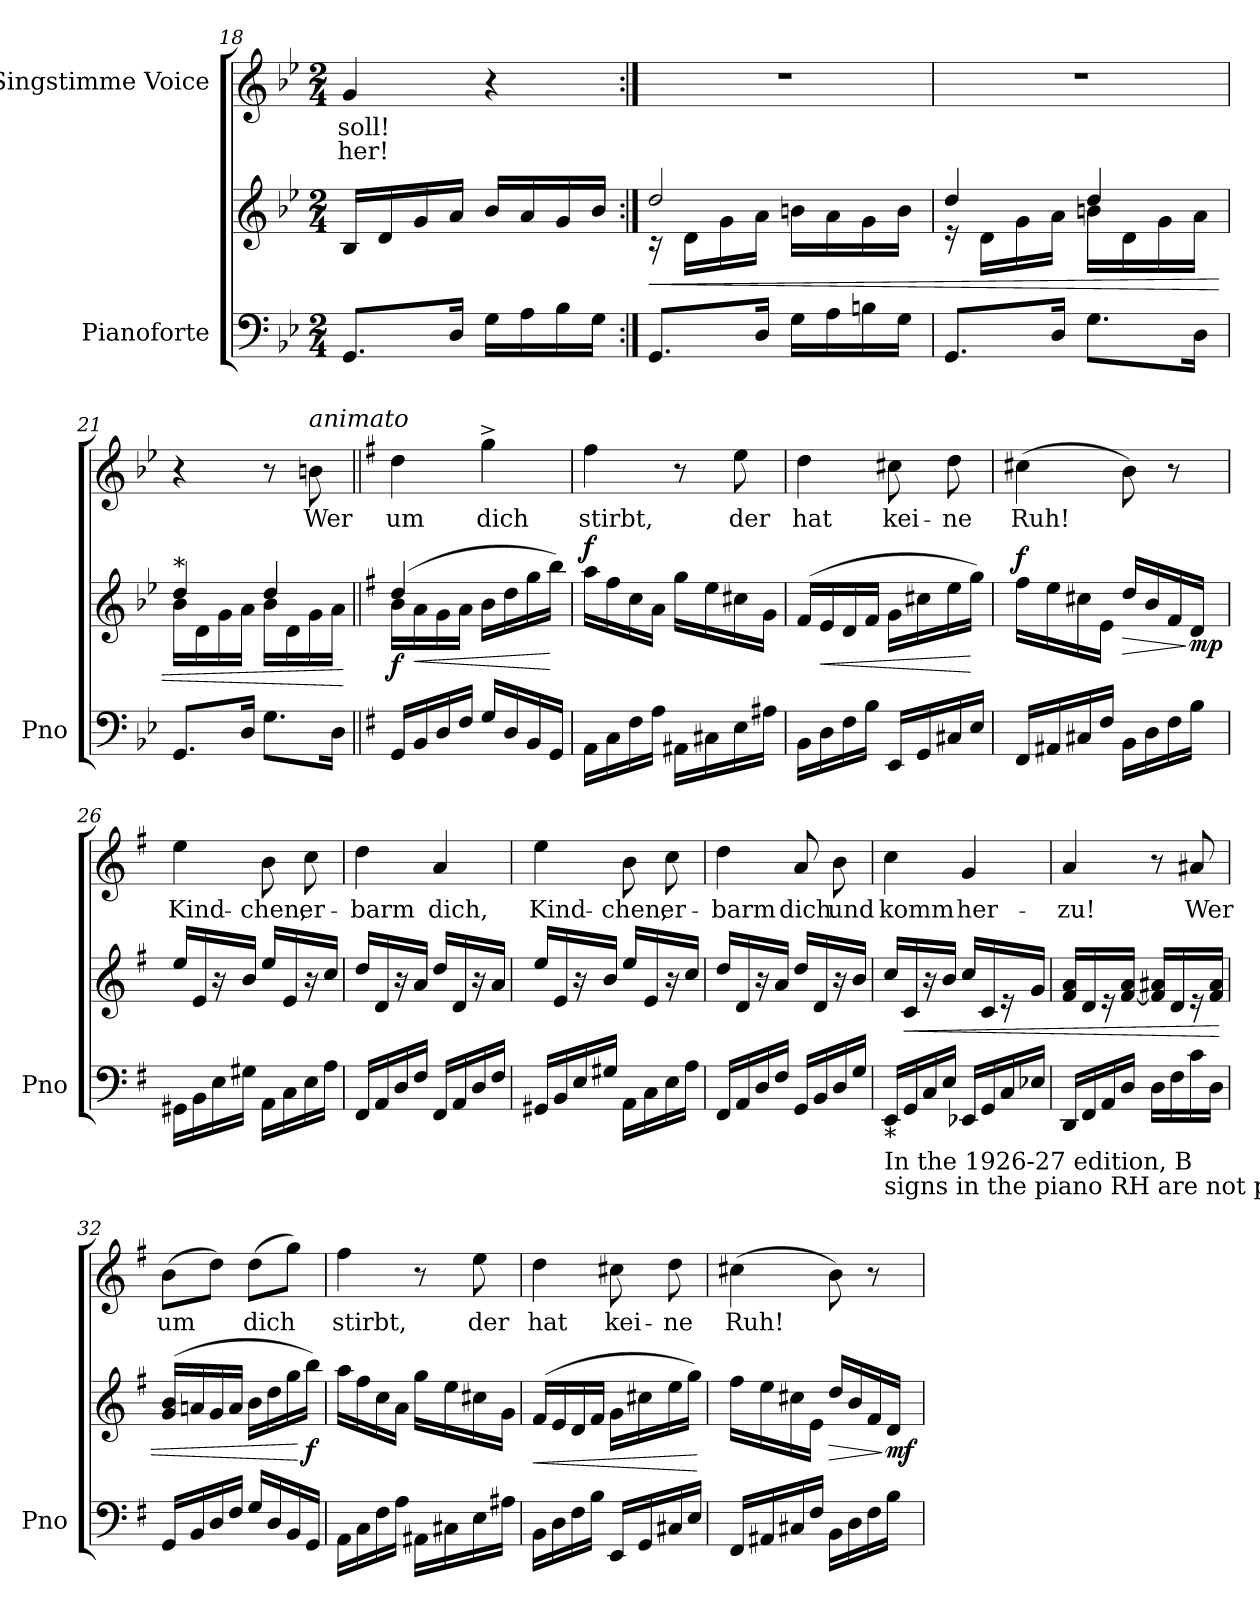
**kern	**kern	**dynam	**kern	**text	**text
*part2	*part2	*part2	*part1	*part1	*part1
*staff3	*staff2	*staff2/3	*staff1	*staff1	*staff1
*I"Pianoforte	*	*	*I"Singstimme Voice	*	*
*I'Pno	*	*	*	*	*
*clefF4	*clefG2	*	*clefG2	*	*
*k[b-e-]	*k[b-e-]	*	*k[b-e-]	*	*
*M2/4	*M2/4	*	*M2/4	*	*
=18	=18	=18	=18	=18	=18
!	!	!	!	!LO:LY:b	!LO:LY:b
8.GG/L	16B-/LL	.	4g/	soll!	-her!
.	16d/	.	.	.	.
.	16g/	.	.	.	.
16D/Jk	16a/JJ	.	.	.	.
16G\LL	16b-/LL	.	4r	.	.
16A\	16a/	.	.	.	.
16B-\	16g/	.	.	.	.
16G\JJ	16b-/JJ	.	.	.	.
!!LO:PB:g=z
=19:|!	=19:|!	=19:|!	=19:|!	=19:|!	=19:|!
!	!LO:TX:a:i:t=animato	!	!	!	!
!	!	!LO:HP:b	!	!	!
*	*^	*	*	*	*
8.GG/L	2dd/	16r	<	2r	.	.
.	.	16d\LL	.	.	.	.
.	.	16g\	.	.	.	.
16D/Jk	.	16a\JJ	.	.	.	.
16G\LL	.	16bn\LL	.	.	.	.
16A\	.	16a\	.	.	.	.
16Bn\	.	16g\	.	.	.	.
16G\JJ	.	16b\JJ	.	.	.	.
=20	=20	=20	=20	=20	=20	=20
8.GG/L	4dd/	16r	.	2r	.	.
.	.	16d\LL	.	.	.	.
.	.	16g\	.	.	.	.
16D/Jk	.	16a\JJ	.	.	.	.
8.G\L	4dd/	16bn\LL	.	.	.	.
.	.	16d\	.	.	.	.
.	.	16g\	.	.	.	.
16D\Jk	.	16a\JJ	.	.	.	.
=21	=21	=21	=21	=21	=21	=21
!	!LO:TX:a:t=*	!	!	!	!	!
8.GG/L	4dd/	16b-\LL	.	4r	.	.
.	.	16d\	.	.	.	.
.	.	16g\	.	.	.	.
16D/Jk	.	16a\JJ	.	.	.	.
8.G\L	4dd/	16b-\LL	.	8r	.	.
.	.	16d\	.	.	.	.
!	!	!	!	!LO:TX:a:i:t=animato	!	!
!	!	!	!	!	!LO:LY:b	!
.	.	16g\	.	8bn\	Wer	.
16D\Jk	.	16a\JJ	.	.	.	.
*	*v	*v	*	*	*	*
.	.	[	.	.	.
!!LO:LB:g=z
=22||	=22||	=22||	=22||	=22||	=22||
*k[f#]	*k[f#]	*	*k[f#]	*	*
*	*^	*	*	*	*
!	!	!	!LO:DY:b	!	!LO:LY:b	!
16GG/LL	(>4dd/	16b\LL	f	4dd\	um	.
!	!	!	!LO:HP:b	!	!	!
16BB/	.	16a\	<	.	.	.
16D/	.	16g\	.	.	.	.
16F#/JJ	.	16a\JJ	.	.	.	.
!	!	!	!	!	!LO:LY:b	!
16G/LL	4ryy	16b\LL	.	4gg^\	dich	.
16D/	.	16dd\	.	.	.	.
16BB/	.	16gg\	.	.	.	.
16GG/JJ	.	16bb\JJ)	[	.	.	.
=23	=23	=23	=23	=23	=23	=23
!	!	!	!LO:DY:a	!	!LO:LY:b	!
*	*v	*v	*	*	*	*
16AA\LL	16aa\LL	f	4ff#\	stirbt,	.
16C\	16ff#\	.	.	.	.
16F#\	16cc\	.	.	.	.
16A\JJ	16a\JJ	.	.	.	.
16AA#X\LL	16gg\LL	.	8r	.	.
16C#X\	16ee\	.	.	.	.
!	!	!	!	!LO:LY:b	!
16E\	16cc#X\	.	8ee\	der	.
16A#X\JJ	16g\JJ	.	.	.	.
=24	=24	=24	=24	=24	=24
!	!	!	!	!LO:LY:b	!
16BB\LL	(>16f#/LL	.	4dd\	hat	.
!	!	!LO:HP:b	!	!	!
16D\	16e/	<	.	.	.
16F#\	16d/	.	.	.	.
16B\JJ	16f#/JJ	.	.	.	.
!	!	!	!	!LO:LY:b	!
16EE/LL	16g\LL	.	8cc#X\	kei-	.
16GG/	16cc#X\	.	.	.	.
!	!	!	!	!LO:LY:b	!
16C#X/	16ee\	.	8dd\	-ne	.
16E/JJ	16gg\JJ)	[	.	.	.
=25	=25	=25	=25	=25	=25
!	!	!LO:DY:a	!	!LO:LY:b	!
16FF#/LL	16ff#\LL	f	(>4cc#X\	Ruh!	.
16AA#X/	16ee\	.	.	.	.
16C#X/	16cc#X\	.	.	.	.
16F#/JJ	16e\JJ	.	.	.	.
!	!	!LO:HP:b	!	!	!
16BB\LL	16dd/LL	>	8b\)	.	.
16D\	16b/	.	.	.	.
16F#\	16f#/	.	8r	.	.
!	!	!LO:DY:n=1:b	!	!	!
16B\JJ	16d/JJ	] mp	.	.	.
!!LO:LB:g=z
=26	=26	=26	=26	=26	=26
!	!	!LO:DY:b	!	!LO:LY:b	!
!	!	!LO:DY:n=1:b	!	!	!
16GG#X\LL	16ee/LL	p other-dynamics	4ee\	Kind-	.
16BB\	16e/	.	.	.	.
16E\	16r	.	.	.	.
16G#X\JJ	16b/JJ	.	.	.	.
!	!	!	!	!LO:LY:b	!
16AA\LL	16ee/LL	.	8b\	-chen,	.
16C\	16e/	.	.	.	.
!	!	!	!	!LO:LY:b	!
16E\	16r	.	8cc\	er-	.
16A\JJ	16cc/JJ	.	.	.	.
=27	=27	=27	=27	=27	=27
!	!	!	!	!LO:LY:b	!
16FF#/LL	16dd/LL	.	4dd\	-barm	.
16AA/	16d/	.	.	.	.
16D/	16r	.	.	.	.
16F#/JJ	16a/JJ	.	.	.	.
!	!	!	!	!LO:LY:b	!
16FF#/LL	16dd/LL	.	4a/	dich,	.
16AA/	16d/	.	.	.	.
16D/	16r	.	.	.	.
16F#/JJ	16a/JJ	.	.	.	.
=28	=28	=28	=28	=28	=28
!	!	!	!	!LO:LY:b	!
16GG#X/LL	16ee/LL	.	4ee\	Kind-	.
16BB/	16e/	.	.	.	.
16E/	16r	.	.	.	.
16G#X/JJ	16b/JJ	.	.	.	.
!	!	!	!	!LO:LY:b	!
16AA\LL	16ee/LL	.	8b\	-chen,	.
16C\	16e/	.	.	.	.
!	!	!	!	!LO:LY:b	!
16E\	16r	.	8cc\	er-	.
16A\JJ	16cc/JJ	.	.	.	.
=29	=29	=29	=29	=29	=29
!	!	!	!	!LO:LY:b	!
16FF#/LL	16dd/LL	.	4dd\	-barm	.
16AA/	16d/	.	.	.	.
16D/	16r	.	.	.	.
16F#/JJ	16a/JJ	.	.	.	.
!	!	!	!	!LO:LY:b	!
16GG/LL	16dd/LL	.	8a/	dich	.
16BB/	16d/	.	.	.	.
!	!	!	!	!LO:LY:b	!
16D/	16r	.	8b\	und	.
16G/JJ	16b/JJ	.	.	.	.
!!LO:LB:g=z
=30	=30	=30	=30	=30	=30
!LO:TX:b:t=*	!	!	!	!	!
!LO:TX:b:t=In the 1926-27 edition, B	!	!	!	!	!
!LO:TX:b:t=signs in the piano RH are not present in measure 21	!	!	!	!	!
!	!	!	!	!LO:LY:b	!
16EE/LL	16cc/LL	.	4cc\	komm	.
!	!	!LO:HP:b	!	!	!
16GG/	16c/	<	.	.	.
16C/	16r	.	.	.	.
16E/JJ	16b/JJ	.	.	.	.
!	!	!	!	!LO:LY:b	!
16EE-X/LL	16cc/LL	.	4g/	her-	.
16GG/	16c/	.	.	.	.
16C/	16r	.	.	.	.
16E-X/JJ	16g/JJ	.	.	.	.
=31	=31	=31	=31	=31	=31
!	!	!	!	!LO:LY:b	!
16DD/LL	16f#/ 16a/LL	.	4a/	-zu!	.
16FF#/	16d/	.	.	.	.
16AA/	16r	.	.	.	.
16D/JJ	[16f#/ 16a/JJ	.	.	.	.
16D\LL	16f#/] 16a#X/LL	.	8r	.	.
16F#\	16d/	.	.	.	.
!	!	!	!	!LO:LY:b	!
16c\	16r	.	8a#X/	Wer	.
16D\JJ	16f#/ 16a#/JJ	.	.	.	.
=32	=32	=32	=32	=32	=32
!	!	!	!	!LO:LY:b	!
16GG/LL	(>16g/ 16b/LL	.	(>8b\L	um	.
16BB/	16an/	.	.	.	.
16D/	16g/	.	8dd\J)	.	.
16F#/JJ	16a/JJ	.	.	.	.
!	!	!	!	!LO:LY:b	!
16G/LL	16b\LL	.	(>8dd\L	dich	.
16D/	16dd\	.	.	.	.
16BB/	16gg\	.	8gg\J)	.	.
!	!	!LO:DY:n=1:b	!	!	!
16GG/JJ	16bb\JJ)	[ f	.	.	.
=33	=33	=33	=33	=33	=33
!	!	!	!	!LO:LY:b	!
16AA\LL	16aa\LL	.	4ff#\	stirbt,	.
16C\	16ff#\	.	.	.	.
16F#\	16cc\	.	.	.	.
16A\JJ	16a\JJ	.	.	.	.
16AA#X\LL	16gg\LL	.	8r	.	.
16C#X\	16ee\	.	.	.	.
!	!	!	!	!LO:LY:b	!
16E\	16cc#X\	.	8ee\	der	.
16A#X\JJ	16g\JJ	.	.	.	.
!!LO:PB:g=z
=34	=34	=34	=34	=34	=34
!	!	!LO:HP:b	!	!LO:LY:b	!
16BB\LL	(>16f#/LL	<	4dd\	hat	.
16D\	16e/	.	.	.	.
16F#\	16d/	.	.	.	.
16B\JJ	16f#/JJ	.	.	.	.
!	!	!	!	!LO:LY:b	!
16EE/LL	16g\LL	.	8cc#X\	kei-	.
16GG/	16cc#X\	.	.	.	.
!	!	!	!	!LO:LY:b	!
16C#X/	16ee\	.	8dd\	-ne	.
16E/JJ	16gg\JJ)	.	.	.	.
.	.	[	.	.	.
=35	=35	=35	=35	=35	=35
!	!	!	!	!LO:LY:b	!
16FF#/LL	16ff#\LL	.	(>4cc#X\	Ruh!	.
16AA#X/	16ee\	.	.	.	.
16C#X/	16cc#X\	.	.	.	.
16F#/JJ	16e\JJ	.	.	.	.
*	*	*	*MM105	*	*
!	!	!LO:HP:b	!	!	!
16BB\LL	16dd/LL	>	8b\)	.	.
16D\	16b/	.	.	.	.
16F#\	16f#/	.	8r	.	.
!	!	!LO:DY:n=1:b	!	!	!
16B\JJ	16d/JJ	] mf	.	.	.
=	=	=	=	=	=
*-	*-	*-	*-	*-	*-
